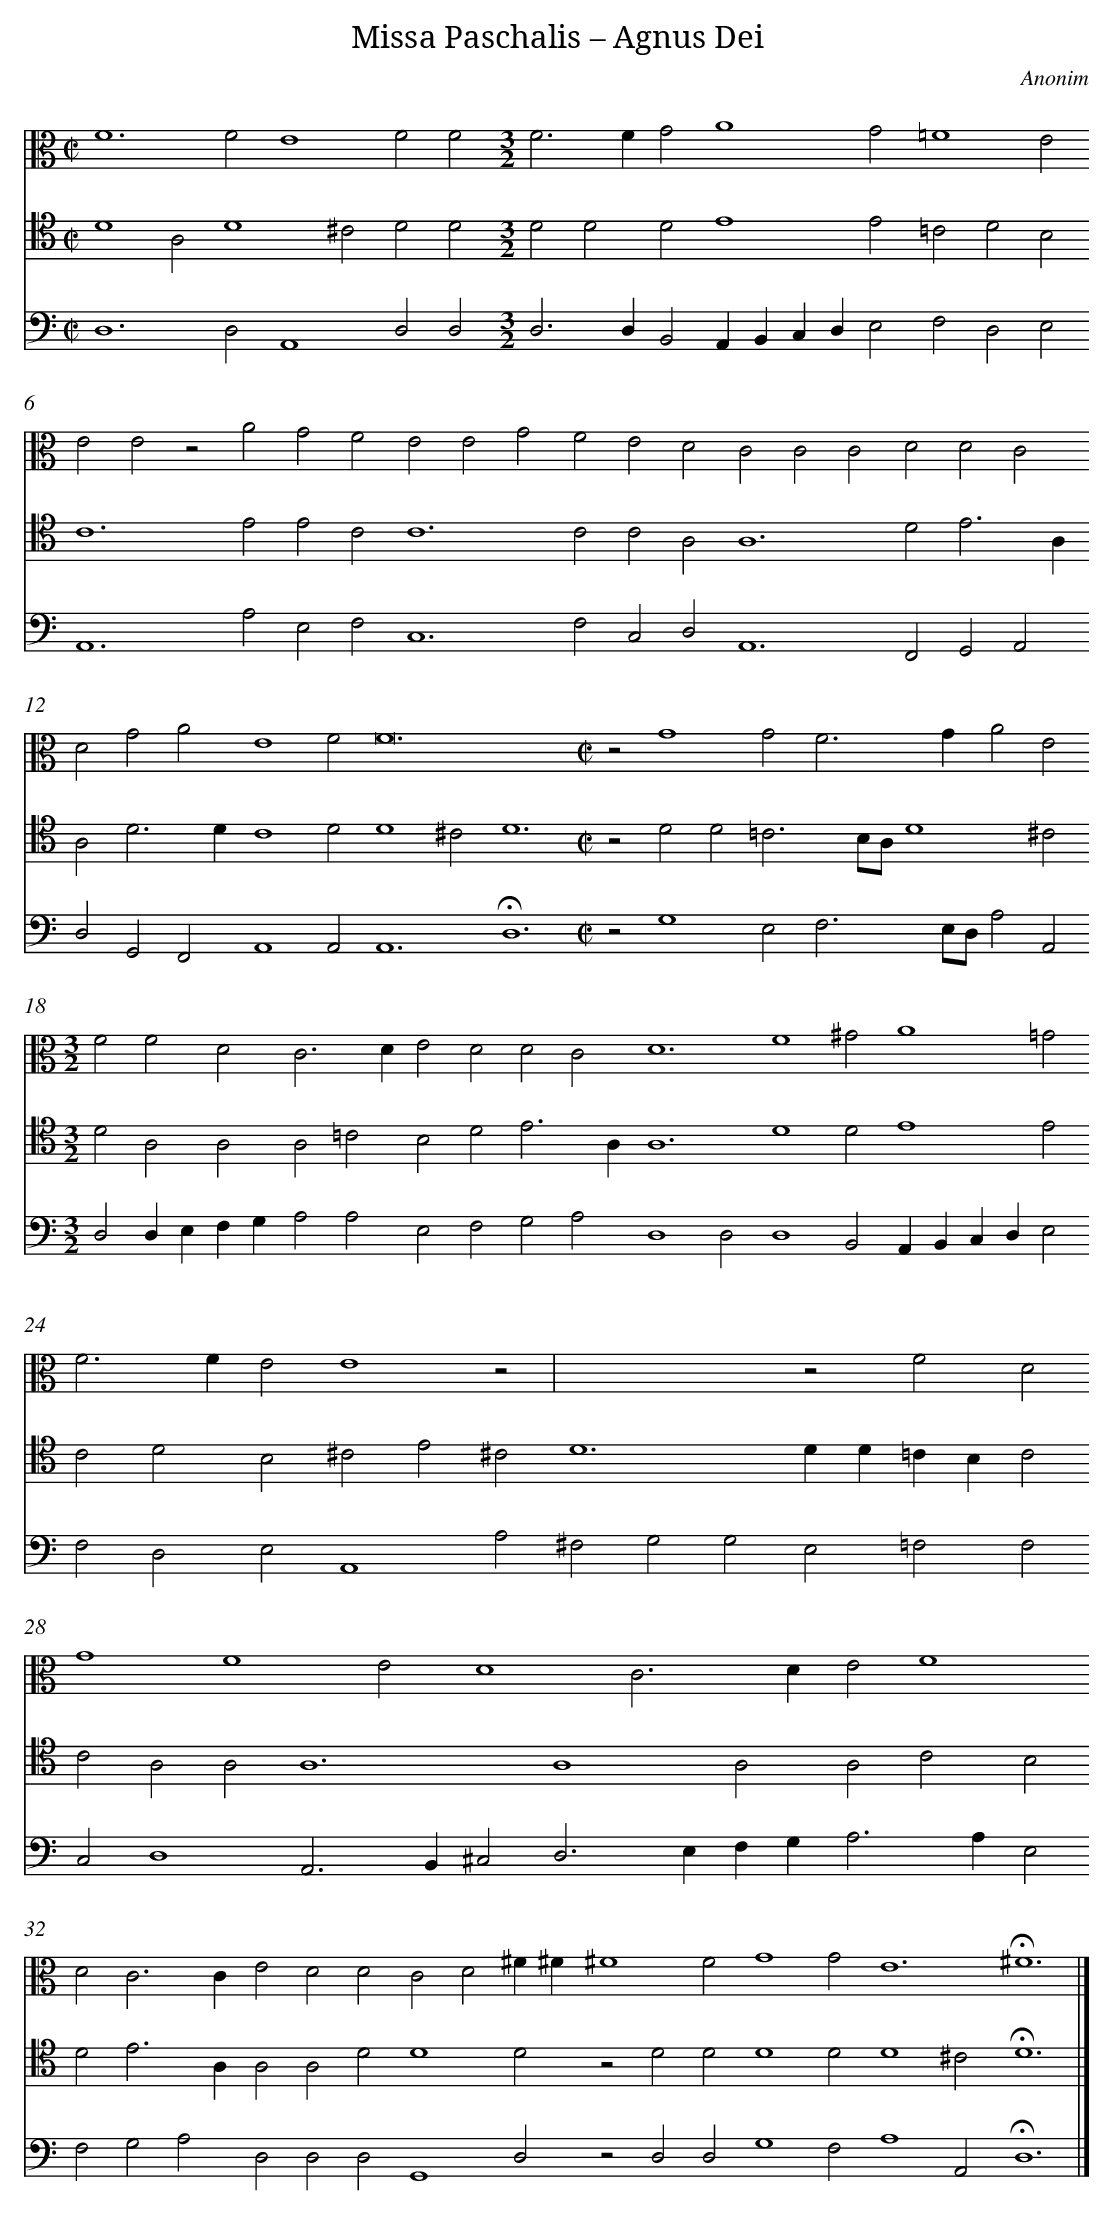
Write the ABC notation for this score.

X:1
T: Missa Paschalis – Agnus Dei
C: Anonim
L: 1/4
M: C|
V: 1 clef=alto
V: 2 clef=tenor
V: 3 clef=bass
K: C
[V:1] F6F2 [|]
[V:2] D4A,2D4 [|]
[V:3] D,6D,2 [|]
[V:1] E4F2F2 [|]
[V:2] ^C2D2D2 [|]
[V:3] A,,4D,2D,2 [|]
[V:1] [M:3/2]F2>F2G2 [|]
[V:2] [M:3/2]D2D2D2 [|]
[V:3] [M:3/2]D,2>D,2B,,2 [|]
[V:1] A4G2 [|]
[V:2] E4E2 [|]
[V:3] A,,B,,C,D,E,2 [|]
[V:1] =F4E2 [|]
[V:2] =C2D2B,2 [|]
[V:3] F,2D,2E,2 [|]
[V:1] E2E2z2 [|]
[V:2] C6 [|]
[V:3] A,,6 [|]
[V:1] A2G2F2 [|]
[V:2] E2E2C2 [|]
[V:3] A,2E,2F,2 [|]
[V:1] E2E2G2 [|]
[V:2] C6 [|]
[V:3] C,6 [|]
[V:1] F2E2D2 [|]
[V:2] C2C2A,2 [|]
[V:3] F,2C,2D,2 [|]
[V:1] C2C2C2 [|]
[V:2] A,6 [|]
[V:3] A,,6 [|]
[V:1] D2D2C2 [|]
[V:2] D2E3A, [|]
[V:3] F,,2G,,2A,,2 [|]
[V:1] D2G2A2 [|]
[V:2] A,2D3D [|]
[V:3] D,2G,,2F,,2 [|]
[V:1] E4F2 [|]
[V:2] C4D2 [|]
[V:3] A,,4A,,2 [|]
[V:1] F12 [|]
[V:2] D4^C2 [|]
[V:3] A,,6 [|]
[V:1]  [|]
[V:2] D6 [|]
[V:3] !fermata!D,6 [|]
[V:1] [M:C|]z2G4G2 [|]
[V:2] [M:C|]z2D2D2=C3 [|]
[V:3] [M:C|]z2G,4E,2 [|]
[V:1] F2>G2A2E2 [|]
[V:2] B,/A,/D4^C2 [|]
[V:3] F,3E,/D,/A,2A,,2 [|]
[V:1] [M:3/2]F2F2D2 [|]
[V:2] [M:3/2]D2A,2A,2 [|]
[V:3] [M:3/2]D,2D,E,F,G, [|]
[V:1] C2>D2E2 [|]
[V:2] A,2=C2B,2 [|]
[V:3] A,2A,2E,2 [|]
[V:1] D2D2C2 [|]
[V:2] D2E3A, [|]
[V:3] F,2G,2A,2 [|]
[V:1] D6 [|]
[V:2] A,6 [|]
[V:3] D,4D,2 [|]
[V:1] F4^G2 [|]
[V:2] D4D2 [|]
[V:3] D,4B,,2 [|]
[V:1] A4=G2 [|]
[V:2] E4E2 [|]
[V:3] A,,B,,C,D,E,2 [|]
[V:1] F2>F2E2 [|]
[V:2] C2D2B,2 [|]
[V:3] F,2D,2E,2 [|]
[V:1] E4z2 |
[V:2] ^C2E2^C2 [|]
[V:3] A,,4A,2 [|]
[V:1] x6 [|]
[V:2] D6 [|]
[V:3] ^F,2G,2G,2 [|]
[V:1] z2F2D2 [|]
[V:2] DD=CB,C2 [|]
[V:3] E,2=F,2F,2 [|]
[V:1] G4F4 [|]
[V:2] C2A,2A,2 [|]
[V:3] C,2D,4 [|]
[V:1] E2D4 [|]
[V:2] A,6 [|]
[V:3] A,,2>B,,2^C,2 [|]
[V:1] C3D [|]
[V:2] A,4A,2 [|]
[V:3] D,2>E,2F,G, [|]
[V:1] E2F4 [|]
[V:2] A,2C2B,2 [|]
[V:3] A,2>A,2E,2 [|]
[V:1] D2C3C [|]
[V:2] D2E3A, [|]
[V:3] F,2G,2A,2 [|]
[V:1] E2D2D2 [|]
[V:2] A,2A,2D2 [|]
[V:3] D,2D,2D,2 [|]
[V:1] C2D2^F^F [|]
[V:2] D4D2 [|]
[V:3] G,,4D,2 [|]
[V:1] ^F4F2 [|]
[V:2] z2D2D2 [|]
[V:3] z2D,2D,2 [|]
[V:1] G4G2 [|]
[V:2] D4D2 [|]
[V:3] G,4F,2 [|]
[V:1] E6 [|]
[V:2] D4^C2 [|]
[V:3] A,4A,,2 [|]
[V:1] !fermata!^F6 |]
[V:2] !fermata!D6 |]
[V:3] !fermata!D,6 |]
